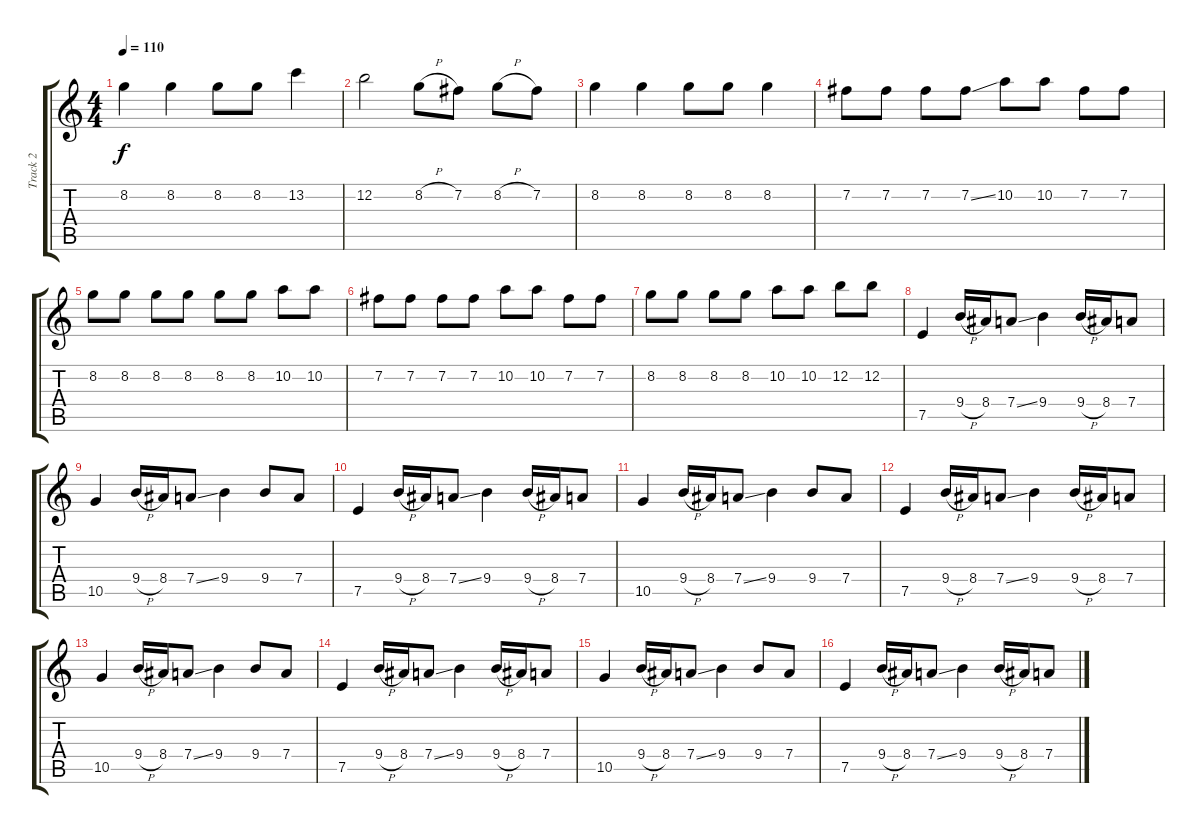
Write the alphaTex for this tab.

\track ("Track 2" "Track 2") {instrument distortionguitar}
\staff {score tabs}
\tuning (E4 B3 G3 D3 A2 D2) {hide}
\ts (4 4)
\tempo 110
\clef g2
\ks c
8.2.4{dy f} 8.2.4 8.2.8 8.2.8 13.2.4 |
12.2.2 8.2{h}.8 7.2.8 8.2{h}.8 7.2.8 |
8.2.4 8.2.4 8.2.8 8.2.8 8.2.4 |
7.2.8 7.2.8 7.2.8 7.2{ss}.8 10.2.8 10.2.8 7.2.8 7.2.8 |
8.2.8 8.2.8 8.2.8 8.2.8 8.2.8 8.2.8 10.2.8 10.2.8 |
7.2.8 7.2.8 7.2.8 7.2.8 10.2.8 10.2.8 7.2.8 7.2.8 |
8.2.8 8.2.8 8.2.8 8.2.8 10.2.8 10.2.8 12.2.8 12.2.8 |
7.5.4 9.4{h}.16 8.4.16 7.4{ss}.8 9.4.4 9.4{h}.16 8.4.16 7.4.8 |
10.5.4 9.4{h}.16 8.4.16 7.4{ss}.8 9.4.4 9.4.8 7.4.8 |
7.5.4 9.4{h}.16 8.4.16 7.4{ss}.8 9.4.4 9.4{h}.16 8.4.16 7.4.8 |
10.5.4 9.4{h}.16 8.4.16 7.4{ss}.8 9.4.4 9.4.8 7.4.8 |
7.5.4 9.4{h}.16 8.4.16 7.4{ss}.8 9.4.4 9.4{h}.16 8.4.16 7.4.8 |
10.5.4 9.4{h}.16 8.4.16 7.4{ss}.8 9.4.4 9.4.8 7.4.8 |
7.5.4 9.4{h}.16 8.4.16 7.4{ss}.8 9.4.4 9.4{h}.16 8.4.16 7.4.8 |
10.5.4 9.4{h}.16 8.4.16 7.4{ss}.8 9.4.4 9.4.8 7.4.8 |
7.5.4 9.4{h}.16 8.4.16 7.4{ss}.8 9.4.4 9.4{h}.16 8.4.16 7.4.8
